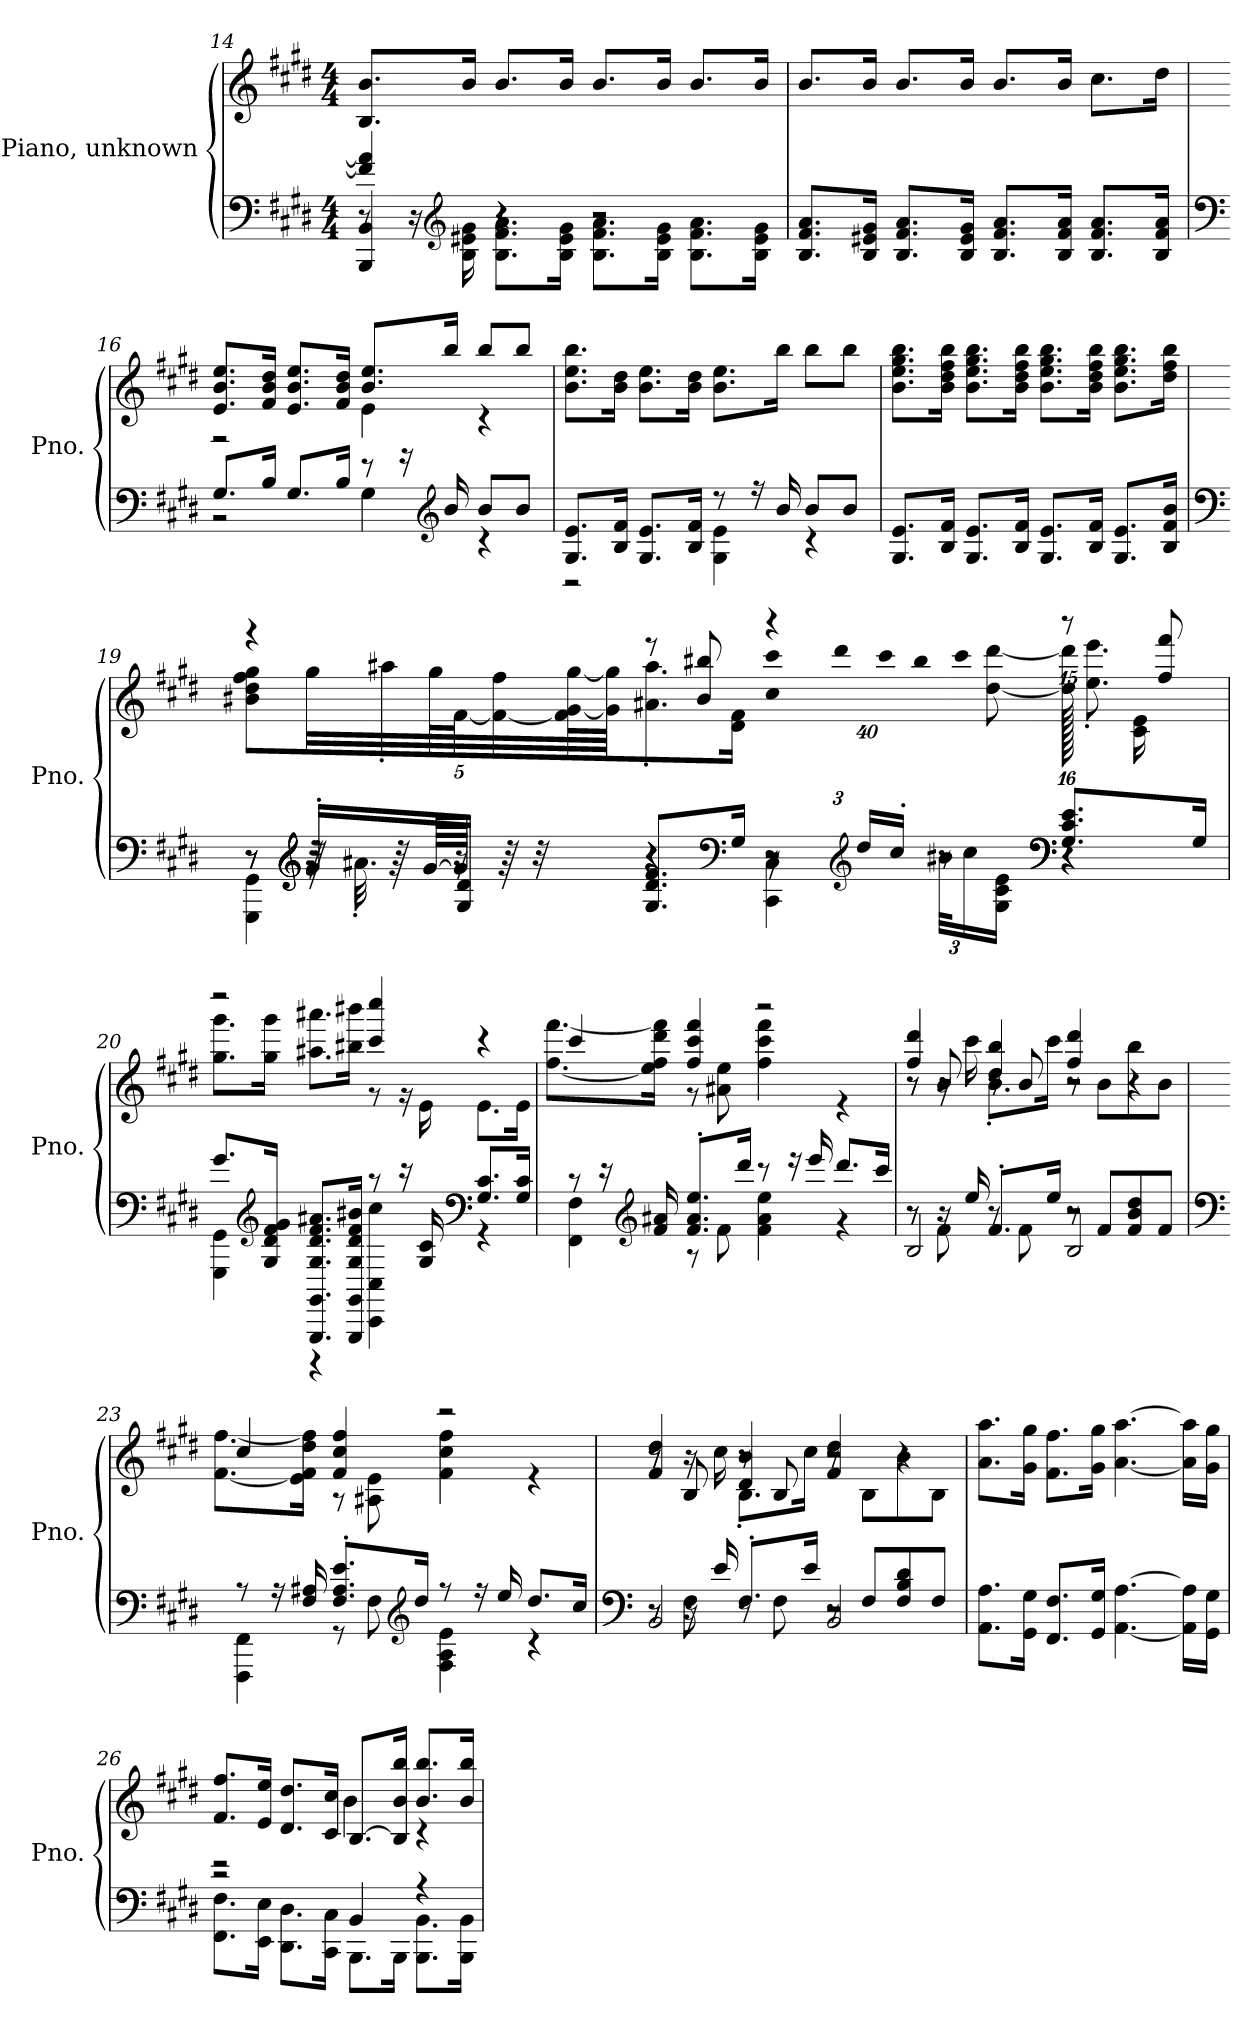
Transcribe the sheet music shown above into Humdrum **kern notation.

**kern	**kern
*part1	*part1
*staff2	*staff1
*I"Piano, unknown	*
*I'Pno.	*
*clefF4	*clefG2
*k[f#c#g#d#]	*k[f#c#g#d#]
*M4/4	*M4/4
=14	=14
*^	*
*	*^	*
4f#/] 4a/]	8r	4BBB/ 4BB/	8.B/ 8.b/L
.	16r	.	.
*clefG2	*	*	*
.	16B\ 16e#X\ 16g#\	.	16b/Jk
4r	8.B\ 8.f#\ 8.a\L	4r	8.b/L
.	16B\ 16e#\ 16g#\Jk	.	16b/Jk
2r	8.B\ 8.f#\ 8.a\L	2r	8.b/L
.	16B\ 16e#\ 16g#\Jk	.	16b/Jk
.	8.B\ 8.f#\ 8.a\L	.	8.b/L
.	16B\ 16e#\ 16g#\Jk	.	16b/Jk
*v	*v	*v	*
!!LO:PB:g=z
=15	=15
8.B/ 8.f#/ 8.a/L	8.b/L
16B/ 16e#X/ 16g#/Jk	16b/Jk
8.B/ 8.f#/ 8.a/L	8.b/L
16B/ 16e#/ 16g#/Jk	16b/Jk
8.B/ 8.f#/ 8.a/L	8.b/L
16B/ 16f#/ 16a/Jk	16b/Jk
8.B/ 8.f#/ 8.a/L	8.cc#\L
16B/ 16f#/ 16a/Jk	16dd#\Jk
=16	=16
*clefF4	*
*^	*^
8.G#/L	2r	8.e/ 8.b/ 8.ee/L	2r
16B/Jk	.	16f#/ 16b/ 16dd#/Jk	.
8.G#/L	.	8.e/ 8.b/ 8.ee/L	.
16B/Jk	.	16f#/ 16b/ 16dd#/Jk	.
8r	4G#\	8.b/ 8.ee/L	4e\
16r	.	.	.
*clefG2	*	*	*
16b/	.	16bb/Jk	.
8b/L	4r	8bb/L	4r
8b/J	.	8bb/J	.
*	*	*v	*v
=17	=17	=17
8.G#/ 8.e/L	2r	8.b\ 8.ee\ 8.bb\L
16B/ 16f#/Jk	.	16b\ 16dd#\Jk
8.G#/ 8.e/L	.	8.b\ 8.ee\L
16B/ 16f#/Jk	.	16b\ 16dd#\Jk
8r	4G#\ 4e\	8.b\ 8.ee\L
16r	.	.
16b/	.	16bb\Jk
8b/L	4r	8bb\L
8b/J	.	8bb\J
*v	*v	*
!!LO:LB:g=z
=18	=18
8.G#/ 8.e/L	8.b\ 8.ee\ 8.gg#\ 8.bb\L
16B/ 16f#/Jk	16b\ 16dd#\ 16ff#\ 16bb\Jk
8.G#/ 8.e/L	8.b\ 8.ee\ 8.gg#\ 8.bb\L
16B/ 16f#/Jk	16b\ 16dd#\ 16ff#\ 16bb\Jk
8.G#/ 8.e/L	8.b\ 8.ee\ 8.gg#\ 8.bb\L
16B/ 16f#/Jk	16b\ 16dd#\ 16ff#\ 16bb\Jk
8.G#/ 8.e/L	8.b\ 8.ee\ 8.gg#\ 8.bb\L
16B/ 16f#/ 16b/Jk	16dd#\ 16ff#\ 16bb\Jk
!!LO:LB:g=z
=19	=19
*clefF4	*
*^	*^
*	*^	*	*
*	*	*^	*	*
8r	8r	8r	4GGG#\ 4GG#\	4r	8b#X\ 8dd#\ 8ff#\ 8gg#\L
*clefG2	*	*	*	*	*
*	*	*	*	*	*Xbrackettup
32r	64r	16g#'/LL	.	.	40gg#\LL
.	32.a#X'\	.	.	.	.
.	.	.	.	.	40aa#X'\
64r	.	.	.	.	.
[64g#/LLLL	.	.	.	.	.
.	.	.	.	.	80gg#\L
64g#/JJJJ]	16r	16G#/ 16d#/JJ	.	.	[80f#\J
.	.	.	.	.	40f#\_ 40ff#\
64r	.	.	.	.	.
32r	.	.	.	.	.
.	.	.	.	.	80f#\] [80g#\ [80gg#\L
.	.	.	.	.	80g#\] 80gg#\]JJJ
4r	4r	8.G#/ 8.d#/ 8.f#/L	4r	8r	8.a#X\' 8.aa#\'
.	.	.	.	8b#/ 8bb#X/	.
*clefF4	*	*	*	*	*
.	.	16G#/Jk	.	.	16d#\ 16f#\Jk
!	!	!	!	!	!LO:N:vis=32
2r	8r	24r	4CC#\ 4C#\	4r	640%23cc#\ 640%23ccc#\LLL
!	!	!	!	!	!LO:N:vis=32
.	.	.	.	.	640%23ddd#\
*clefG2	*	*	*	*	*
.	.	24dd#/LL	.	.	.
!	!	!	!	!	!LO:N:vis=32
.	.	.	.	.	640%23ccc#\
.	.	24cc#'/JJ	.	.	.
!	!	!	!	!	!LO:N:vis=32
.	.	.	.	.	640%23bb#\
*	*Xbrackettup	*	*	*	*
.	48b#X\KLL	8r	.	.	.
!	!	!	!	!	!LO:N:vis=32
.	.	.	.	.	640%23ccc#\J
.	24cc#\	.	.	.	.
.	.	.	.	.	[128%9dd#\ [128%9ddd#\
.	16G#\ 16c#\ 16e\JJ	.	.	.	.
*clefF4	*	*	*	*	*
.	4r	8.G#/ 8.c#/ 8.e/L	4r	8r	960dd#\] 960ddd#\]
.	.	.	.	.	8.ee\' 8.eee\'L
.	.	.	.	8ff#/ 8fff#/	.
.	.	16G#/Jk	.	.	.
.	.	.	.	.	16c#\ 16e\Jk
960ryy	960ryy	960ryy	960ryy	960ryy	.
*	*v	*v	*v	*	*
!!LO:LB:g=z	!!
=20	=20	=20	=20
8.g#/L	4GGG#\ 4GG#\	2r	8.gg#\ 8.ggg#\L
*clefG2	*	*	*
16G#/ 16d#/ 16f#/ 16g#/Jk	.	.	16gg#\ 16ggg#\Jk
8.GGG#/ 8.GG#/ 8.G#/ 8.d#/ 8.f#/ 8.a#X/L	4r	.	8.aa#X\ 8.aaa#X\L
16GGG#/ 16GG#/ 16G#/ 16d#/ 16f#/ 16b#X/Jk	.	.	16bb#X\ 16bbb#X\Jk
8r	4CC#\ 4C#\ 4cc#\	4ccc#/ 4cccc#/	8r
16r	.	.	16r
16G#/ 16c#/	.	.	16e\
*clefF4	*	*	*
8.G#/ 8.c#/L	4r	4r	8.e\L
16G#/ 16c#/Jk	.	.	16e\Jk
=21	=21	=21	=21
8r	4FF#\ 4F#\	4ccc#/	[8.ff#\ [8.fff#\L
16r	.	.	.
*clefG2	*	*	*
16f#/ 16a#X/	.	.	16ee\ 16ff#\] 16ddd#\ 16fff#\]Jk
8.f#/' 8.a#/' 8.ee/'L	8r	4ff#/ 4ccc#/ 4fff#/	8r
.	8f#\	.	8a#X\ 8ee\
16ddd#/Jk	.	.	.
8r	4f#\ 4a#\ 4ee\	2r	4ff#\ 4ccc#\ 4fff#\
16r	.	.	.
16eee/	.	.	.
8.ddd#/L	4r	.	4r
16ccc#/Jk	.	.	.
!!LO:LB:g=z
=22	=22	=22	=22
*	*^	*	*^
8r	8r	2B/	4ff#/ 4ddd#/	8r	8r
16r	8f#\	.	.	16r	8b/
16ee/	.	.	.	16ccc#\	.
8.f#'/L	8r	.	4dd#/ 4bb/	8.b'\L	8r
.	8f#\	.	.	.	8b/
16ee/Jk	.	.	.	16ccc#\Jk	.
8r	2r	2B/	4ff#/ 4ddd#/	8r	2r
8f#/L	.	.	.	8b\L	.
8f#/ 8b/ 8dd#/	.	.	4r	8bb\	.
8f#/J	.	.	.	8b\J	.
*v	*v	*v	*	*	*
*	*v	*v	*v
=23	=23
*clefF4	*
*^	*^
8r	4FFF#\ 4FF#\	4cc#/	[8.f#\ [8.ff#\L
16r	.	.	.
16F#/ 16A#X/	.	.	16e\ 16f#\] 16dd#\ 16ff#\]Jk
8.F#/' 8.A#/' 8.e/'L	8r	4f#/ 4cc#/ 4ff#/	8r
.	8F#\	.	8A#X\ 8e\
*clefG2	*	*	*
16dd#/Jk	.	.	.
8r	4F#\ 4A#\ 4e\	2r	4f#\ 4cc#\ 4ff#\
16r	.	.	.
16ee/	.	.	.
8.dd#/L	4r	.	4r
16cc#/Jk	.	.	.
*v	*v	*	*
*	*v	*v
!!LO:LB:g=z
=24	=24
*clefF4	*
*^	*^
*	*^	*	*^
8r	8r	2BB/	4f#/ 4dd#/	8r	8r
16r	8F#\	.	.	16r	8B/
16e/	.	.	.	16cc#\	.
8.F#'/L	8r	.	4d#/ 4b/	8.B'\L	8r
.	8F#\	.	.	.	8B/
16e/Jk	.	.	.	16cc#\Jk	.
8r	2r	2BB/	4f#/ 4dd#/	8r	2r
8F#/L	.	.	.	8B\L	.
8F#/ 8B/ 8d#/	.	.	4r	8b\	.
8F#/J	.	.	.	8B\J	.
*v	*v	*v	*	*	*
*	*v	*v	*v
=25	=25
8.AA\ 8.A\L	8.a\ 8.aa\L
16GG#\ 16G#\Jk	16g#\ 16gg#\Jk
8.FF#/ 8.F#/L	8.f#\ 8.ff#\L
16GG#/ 16G#/Jk	16g#\ 16gg#\Jk
[4.AA\ [4.A\	[4.a\ [4.aa\
16AA\] 16A\]LL	16a\] 16aa\]LL
16GG#\ 16G#\JJ	16g#\ 16gg#\JJ
=26	=26
*^	*^
2r	8.FF#\ 8.F#\L	8.f#/ 8.ff#/L	2r
.	16EE\ 16E\Jk	16e/ 16ee/Jk	.
.	8.DD#\ 8.D#\L	8.d#/ 8.dd#/L	.
.	16CC#\ 16C#\Jk	16c#/ 16cc#/Jk	.
4BB/	8.BBB\L	[8.B/L	4b\
.	16BBB\Jk	16B/] 16b/ 16bb/Jk	.
4r	8.BBB\ 8.BB\L	8.b/ 8.bb/L	4r
.	16BBB\ 16BB\Jk	16b/ 16bb/Jk	.
*v	*v	*	*
*	*v	*v
=	=
*-	*-
